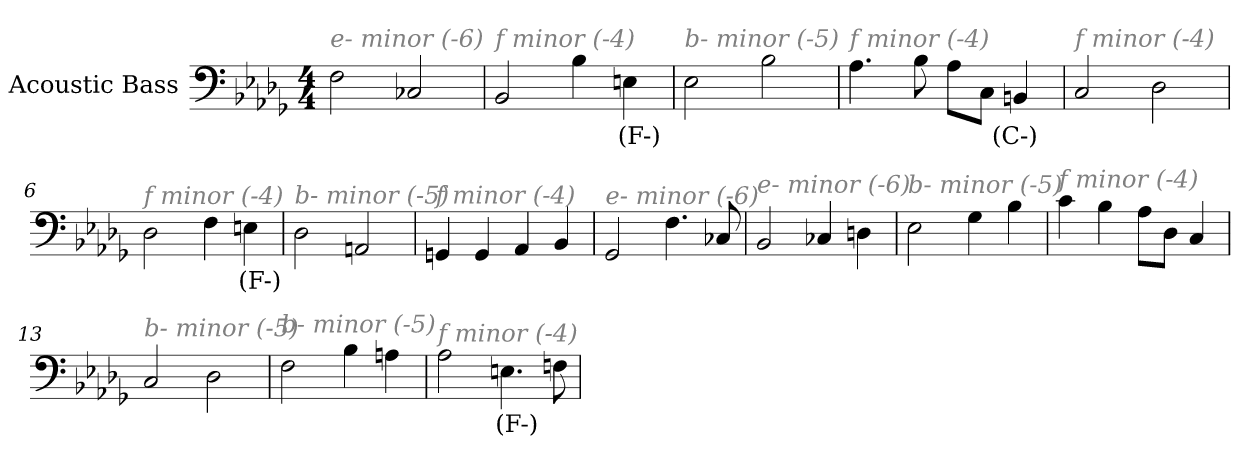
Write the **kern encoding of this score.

**kern	**text
*part1	*part1
*staff1	*staff1
*I"Acoustic Bass	*
*clefF4	*
*ITrd7c12	*
*k[b-e-a-d-g-]	*
*D-:	*
*M4/4	*
*MM120	*
=1	=1
!LO:TX:i:color=#808080:t=e- minor (-6)	!
2FF	.
2CC-X	.
=2	=2
!LO:TX:i:color=#808080:t=f minor (-4)	!
2BBB-	.
4BB-	.
4EEni	(F-)
=3	=3
!LO:TX:i:color=#808080:t=b- minor (-5)	!
2EE-	.
2BB-	.
=4	=4
!LO:TX:i:color=#808080:t=f minor (-4)	!
4.AA-	.
8BB-	.
8AA-L	.
8CCJ	.
4BBBni	(C-)
=5	=5
!LO:TX:i:color=#808080:t=f minor (-4)	!
2CC	.
2DD-	.
=6	=6
!LO:TX:i:color=#808080:t=f minor (-4)	!
2DD-	.
4FF	.
4EEni	(F-)
=7	=7
!LO:TX:i:color=#808080:t=b- minor (-5)	!
2DD-	.
2AAAn	.
=8	=8
!LO:TX:i:color=#808080:t=f minor (-4)	!
4GGGn	.
4GGG	.
4AAA-	.
4BBB-	.
=9	=9
!LO:TX:i:color=#808080:t=e- minor (-6)	!
2GGG-	.
4.FF	.
8CC-X	.
=10	=10
!LO:TX:i:color=#808080:t=e- minor (-6)	!
2BBB-	.
4CC-X	.
4DDn	.
=11	=11
!LO:TX:i:color=#808080:t=b- minor (-5)	!
2EE-	.
4GG-	.
4BB-	.
=12	=12
!LO:TX:i:color=#808080:t=f minor (-4)	!
4C	.
4BB-	.
8AA-L	.
8DD-J	.
4CC	.
=13	=13
!LO:TX:i:color=#808080:t=b- minor (-5)	!
2CC	.
2DD-	.
=14	=14
!LO:TX:i:color=#808080:t=b- minor (-5)	!
2FF	.
4BB-	.
4AAn	.
=15	=15
!LO:TX:i:color=#808080:t=f minor (-4)	!
2AA-	.
4.EEni	(F-)
8FFn	.
=	=
*-	*-
